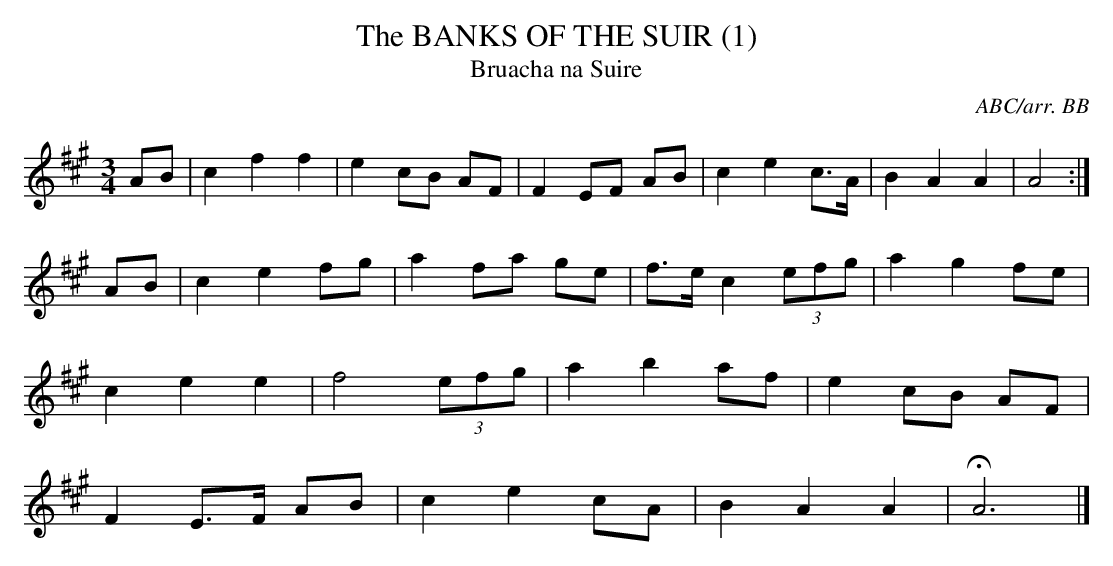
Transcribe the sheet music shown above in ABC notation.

X:1
T:BANKS OF THE SUIR (1), The
T:Bruacha na Suire
Y:"slow"
C:ABC/arr. BB
L:1/8
M:3/4
K:A
AB|c2 f2 f2|e2 cB AF|F2 EF AB|c2 e2 c>A|B2 A2 A2|A4:|
AB|c2 e2 fg|a2 fa ge|f>e c2 (3efg|a2 g2 fe|
c2 e2 e2|f4 (3efg|a2 b2 af|e2 cB AF|
F2 E>F AB|c2 e2 cA|B2 A2 A2|HA6|]
